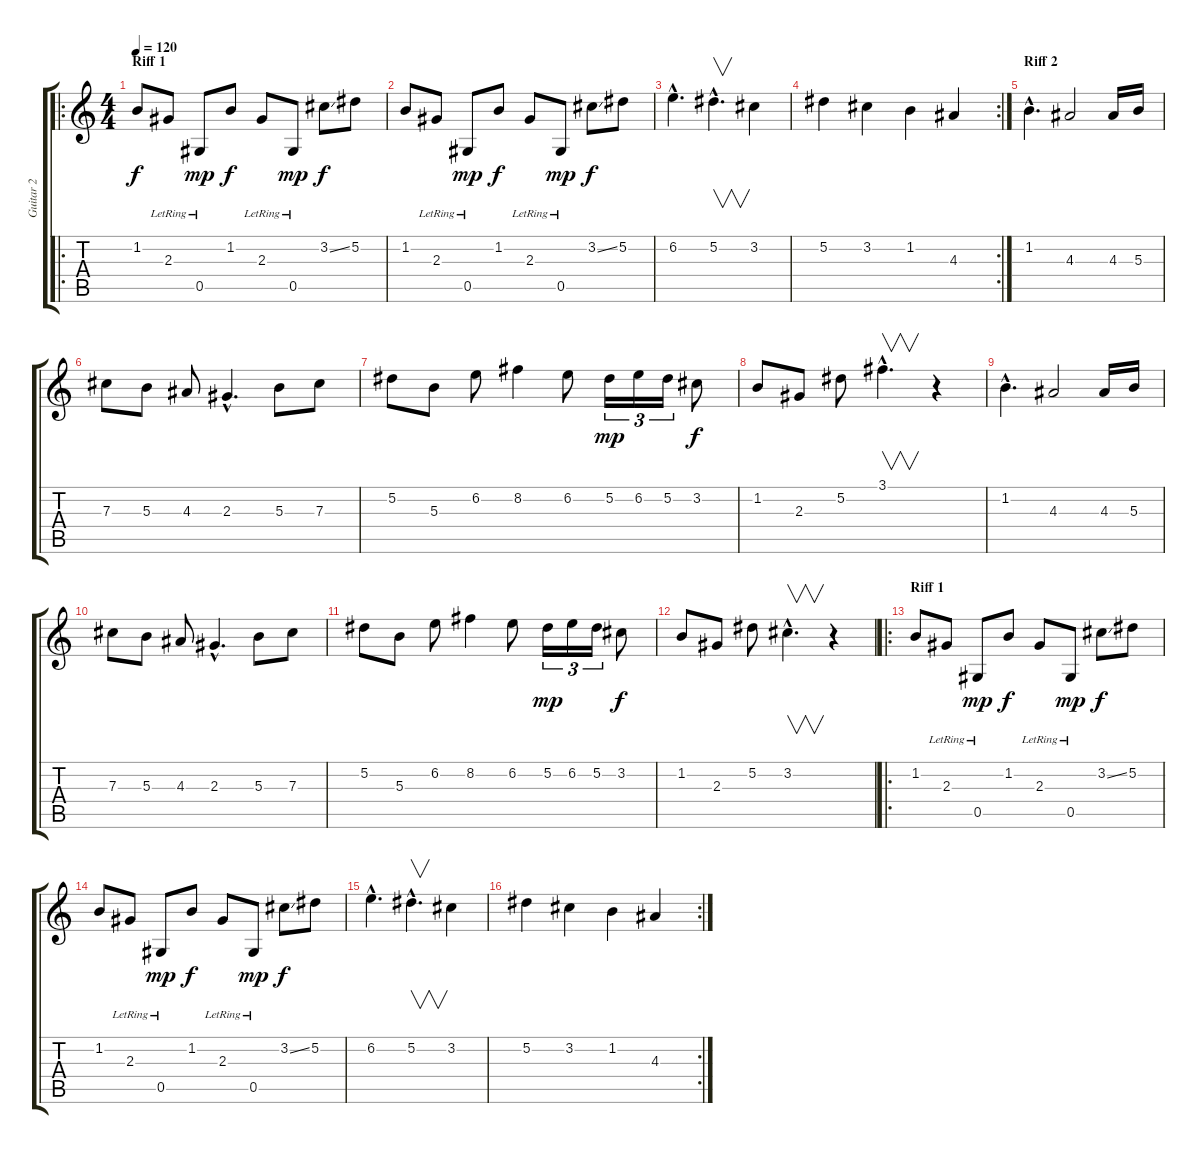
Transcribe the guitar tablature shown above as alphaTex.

\track ("Guitar 2" "Guitar 2") {instrument acousticguitarsteel}
\staff {score tabs}
\tuning (Eb4 Bb3 Gb3 Db3 Ab2 Eb2) {hide}
\ro
\ts (4 4)
\section ("" "Riff 1")
\tempo 120
\clef g2
\ks c
1.2.8{dy f instrument acousticguitarsteel} 2.3{lr}.8 0.5{lr}.8{dy mp} 1.2.8{dy f} 2.3{lr}.8 0.5{lr}.8{dy mp} 3.2{ss}.8{dy f} 5.2.8 |
1.2.8 2.3{lr}.8 0.5{lr}.8{dy mp} 1.2.8{dy f} 2.3{lr}.8 0.5{lr}.8{dy mp} 3.2{ss}.8{dy f} 5.2.8 |
6.2{hac}.4{d} 5.2{hac}.4{v d} 3.2.4 |
\rc 2
5.2.4 3.2.4 1.2.4 4.3.4 |
\section ("" "Riff 2")
1.2{hac}.4{d} 4.3.2 4.3.16 5.3.16 |
7.3.8 5.3.8 4.3.8 2.3{hac}.4{d} 5.3.8 7.3.8 |
5.2.8 5.3.8 6.2.8 8.2.4 6.2.8 5.2.16{tu (3 2) dy mp} 6.2.16{tu (3 2)} 5.2.16{tu (3 2)} 3.2.8{dy f} |
1.2.8 2.3.8 5.2.8 3.1{hac}.4{v d} r.4 |
1.2{hac}.4{d} 4.3.2 4.3.16 5.3.16 |
7.3.8 5.3.8 4.3.8 2.3{hac}.4{d} 5.3.8 7.3.8 |
5.2.8 5.3.8 6.2.8 8.2.4 6.2.8 5.2.16{tu (3 2) dy mp} 6.2.16{tu (3 2)} 5.2.16{tu (3 2)} 3.2.8{dy f} |
1.2.8 2.3.8 5.2.8 3.2{hac}.4{v d} r.4 |
\ro
\section ("" "Riff 1")
1.2.8 2.3{lr}.8 0.5{lr}.8{dy mp} 1.2.8{dy f} 2.3{lr}.8 0.5{lr}.8{dy mp} 3.2{ss}.8{dy f} 5.2.8 |
1.2.8 2.3{lr}.8 0.5{lr}.8{dy mp} 1.2.8{dy f} 2.3{lr}.8 0.5{lr}.8{dy mp} 3.2{ss}.8{dy f} 5.2.8 |
6.2{hac}.4{d} 5.2{hac}.4{v d} 3.2.4 |
\rc 2
5.2.4 3.2.4 1.2.4 4.3.4
